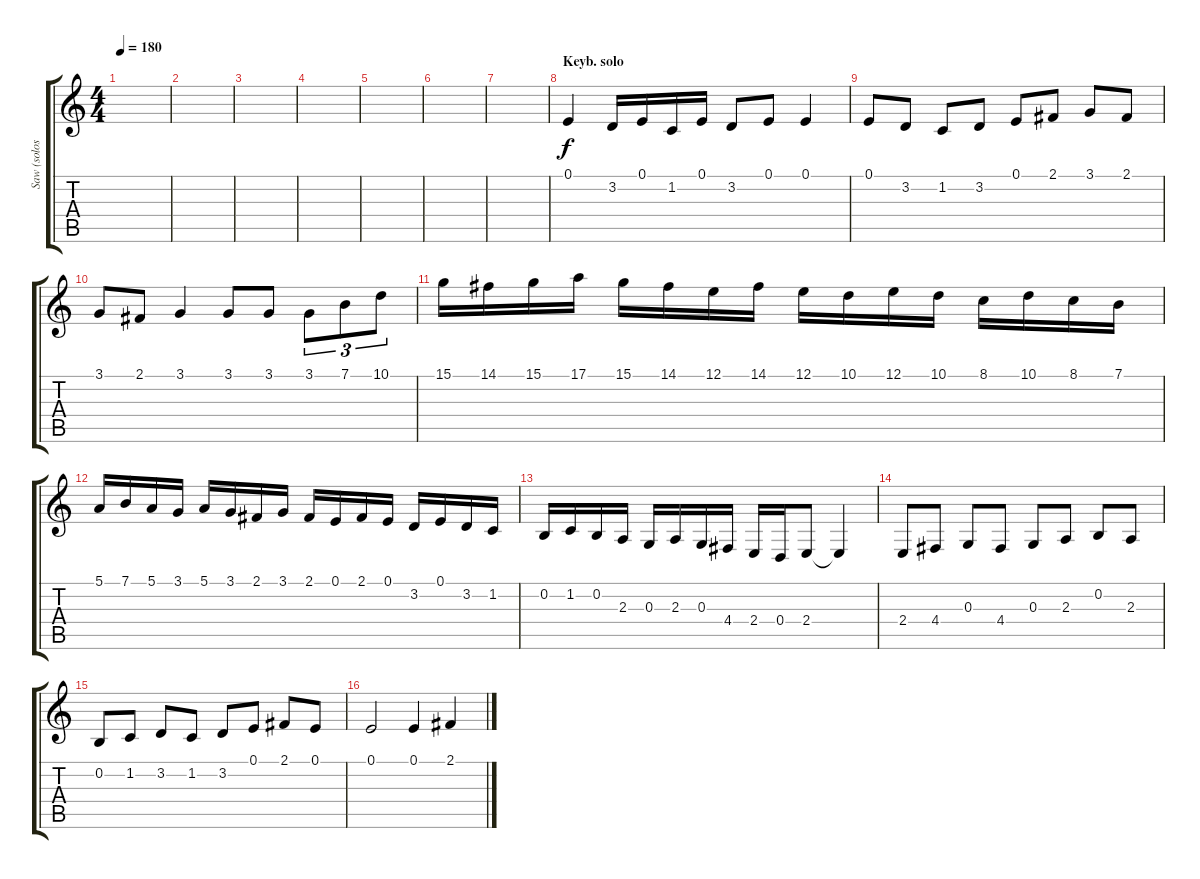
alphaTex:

\track ("Saw (solos)" "Saw (solos") {instrument lead2sawtooth}
\staff {score tabs}
\tuning (E4 B3 G3 D3 A2 E2) {hide}
\ts (4 4)
\tempo 180
\clef g2
\ks c
|
|
|
|
|
|
|
\section ("" "Keyb. solo")
0.1.4{volume 15} 3.2.16 0.1.16 1.2.16 0.1.16 3.2.8 0.1.8 0.1.4 |
0.1.8 3.2.8 1.2.8 3.2.8 0.1.8 2.1.8 3.1.8 2.1.8 |
3.1.8 2.1.8 3.1.4 3.1.8 3.1.8 3.1.8{tu (3 2)} 7.1.8{tu (3 2)} 10.1.8{tu (3 2)} |
15.1.16 14.1.16 15.1.16 17.1.16 15.1.16 14.1.16 12.1.16 14.1.16 12.1.16 10.1.16 12.1.16 10.1.16 8.1.16 10.1.16 8.1.16 7.1.16 |
5.1.16 7.1.16 5.1.16 3.1.16 5.1.16 3.1.16 2.1.16 3.1.16 2.1.16 0.1.16 2.1.16 0.1.16 3.2.16 0.1.16 3.2.16 1.2.16 |
0.2.16 1.2.16 0.2.16 2.3.16 0.3.16 2.3.16 0.3.16 4.4.16 2.4.16 0.4.16 2.4.8 2.4{t}.4 |
2.4.8 4.4.8 0.3.8 4.4.8 0.3.8 2.3.8 0.2.8 2.3.8 |
0.2.8 1.2.8 3.2.8 1.2.8 3.2.8 0.1.8 2.1.8 0.1.8 |
0.1.2 0.1.4 2.1.4
